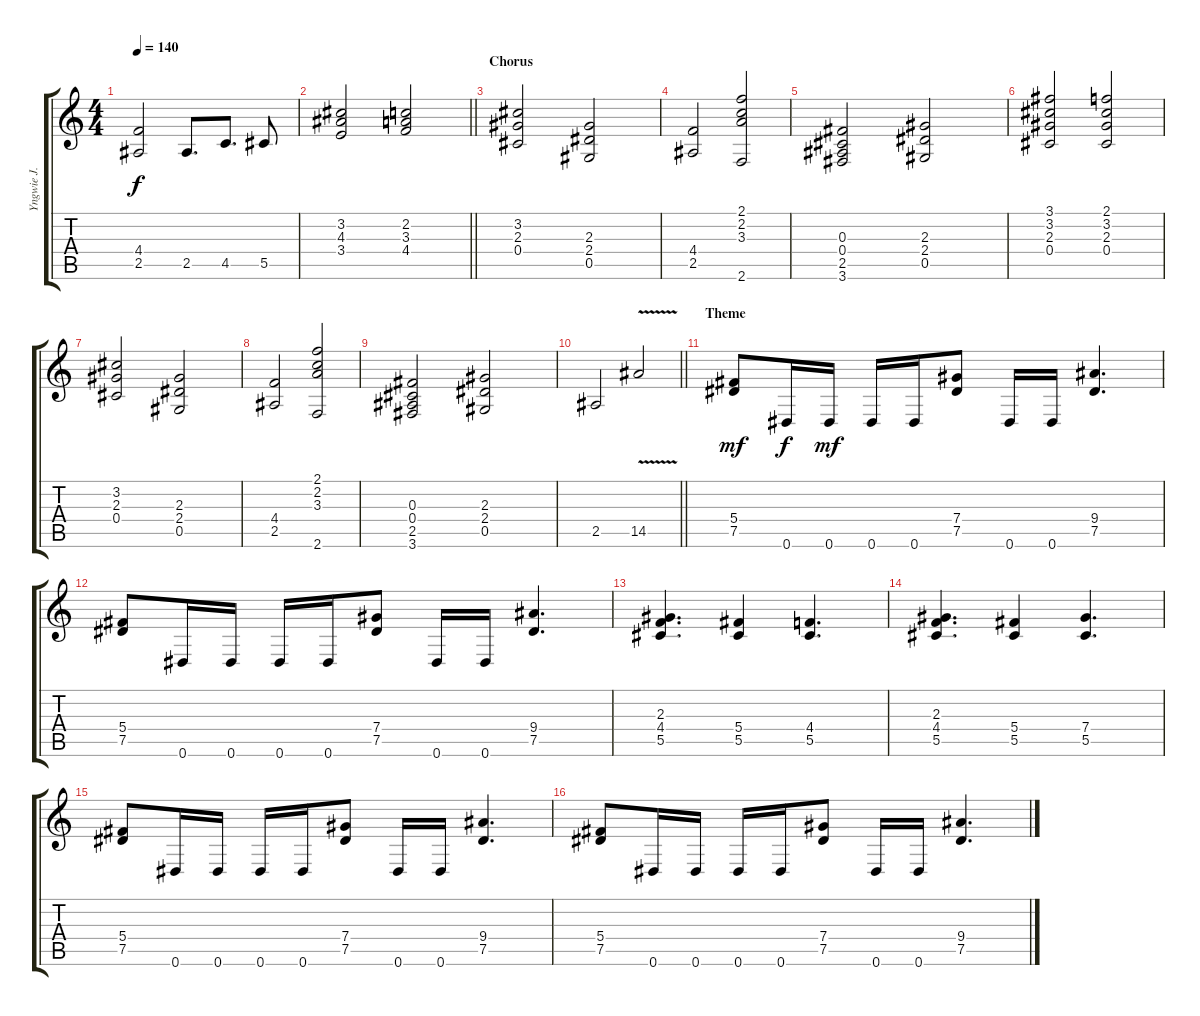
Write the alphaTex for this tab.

\track ("Yngwie J. Malmsteen" "Yngwie J. ") {instrument overdrivenguitar}
\staff {score tabs}
\tuning (Eb4 Bb3 Gb3 Db3 Ab2 Eb2) {hide}
\ts (4 4)
\tempo 140
\clef g2
\ks c
(4.4 2.5).2{dy f} 2.5.8{d} 4.5.8{d} 5.5.8 |
\barLineRight lightlight
(3.2 4.3 3.4).2 (2.2 3.3 4.4).2 |
\section ("" "Chorus")
(3.2 2.3 0.4).2 (2.3 2.4 0.5).2 |
(4.4 2.5).2 (2.1 2.2 3.3 2.6).2 |
(0.3 0.4 2.5 3.6).2 (2.3 2.4 0.5).2 |
(3.1 3.2 2.3 0.4).2 (2.1 3.2 2.3 0.4).2 |
(3.2 2.3 0.4).2 (2.3 2.4 0.5).2 |
(4.4 2.5).2 (2.1 2.2 3.3 2.6).2 |
(0.3 0.4 2.5 3.6).2 (2.3 2.4 0.5).2 |
\barLineRight lightlight
2.5.2 14.5{v}.2 |
\section ("" "Theme")
(5.4 7.5).8{dy mf} 0.6.16{dy f} 0.6.16{dy mf} 0.6.16 0.6.16 (7.4 7.5).8 0.6.16 0.6.16 (9.4 7.5).4{d} |
(5.4 7.5).8 0.6.16 0.6.16 0.6.16 0.6.16 (7.4 7.5).8 0.6.16 0.6.16 (9.4 7.5).4{d} |
(2.3 4.4 5.5).4{d} (5.4 5.5).4 (4.4 5.5).4{d} |
(2.3 4.4 5.5).4{d} (5.4 5.5).4 (7.4 5.5).4{d} |
(5.4 7.5).8 0.6.16 0.6.16 0.6.16 0.6.16 (7.4 7.5).8 0.6.16 0.6.16 (9.4 7.5).4{d} |
(5.4 7.5).8 0.6.16 0.6.16 0.6.16 0.6.16 (7.4 7.5).8 0.6.16 0.6.16 (9.4 7.5).4{d}
